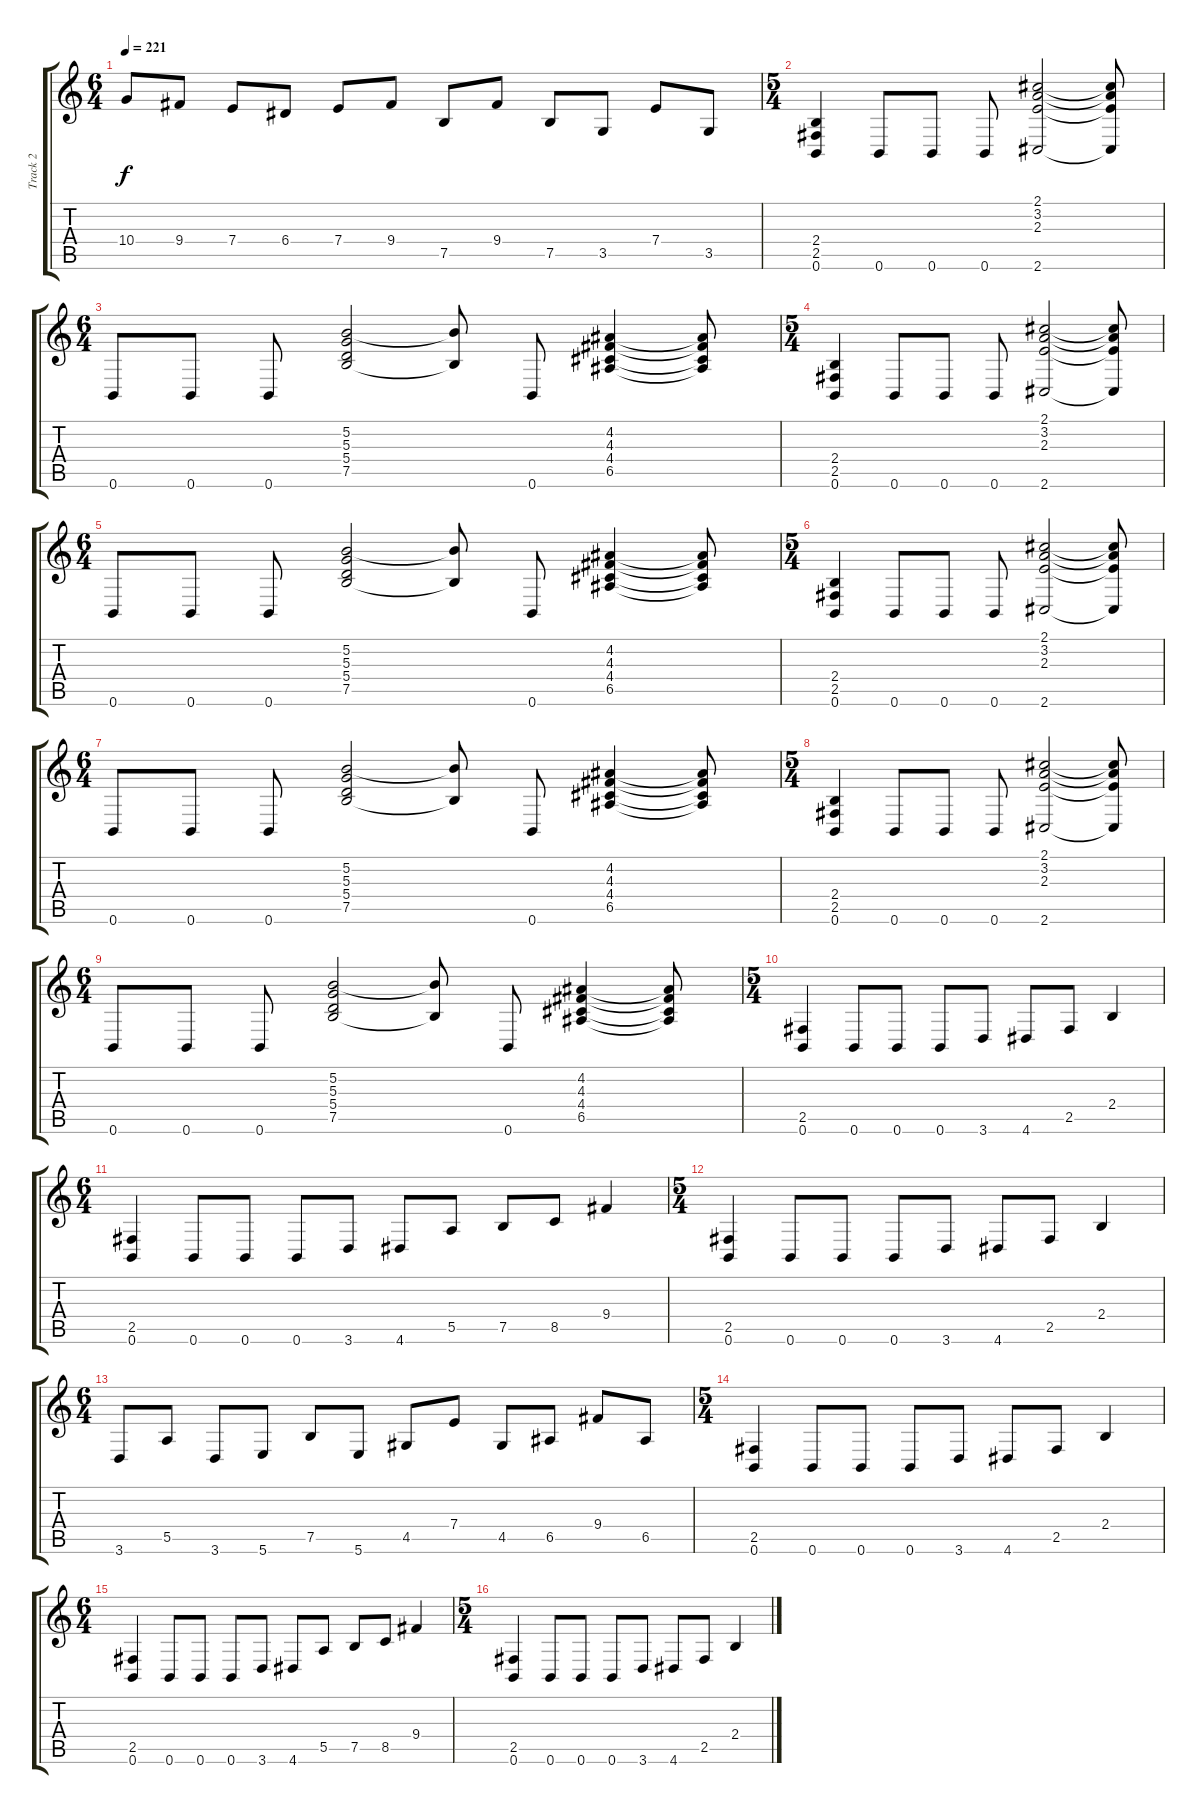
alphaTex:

\track ("Track 2" "Track 2") {instrument distortionguitar}
\staff {score tabs}
\tuning (B3 Gb3 D3 A2 E2 B1) {hide}
\ts (6 4)
\tempo 221
\clef g2
\ks c
10.4.8{dy f} 9.4.8 7.4.8 6.4.8 7.4.8 9.4.8 7.5.8 9.4.8 7.5.8 3.5.8 7.4.8 3.5.8 |
\ts (5 4)
(2.4 2.5 0.6).4 0.6.8 0.6.8 0.6.8 (2.1 3.2 2.3 2.6).2 (2.1{t} 3.2{t} 2.3{t} 2.6{t}).8 |
\ts (6 4)
0.6.8 0.6.8 0.6.8 (5.2 5.3 5.4 7.5).2 (5.2{t} 7.5{t}).8 0.6.8 (4.2 4.3 4.4 6.5).4 (4.2{t} 4.3{t} 4.4{t} 6.5{t}).8 |
\ts (5 4)
(2.4 2.5 0.6).4 0.6.8 0.6.8 0.6.8 (2.1 3.2 2.3 2.6).2 (2.1{t} 3.2{t} 2.3{t} 2.6{t}).8 |
\ts (6 4)
0.6.8 0.6.8 0.6.8 (5.2 5.3 5.4 7.5).2 (5.2{t} 7.5{t}).8 0.6.8 (4.2 4.3 4.4 6.5).4 (4.2{t} 4.3{t} 4.4{t} 6.5{t}).8 |
\ts (5 4)
(2.4 2.5 0.6).4 0.6.8 0.6.8 0.6.8 (2.1 3.2 2.3 2.6).2 (2.1{t} 3.2{t} 2.3{t} 2.6{t}).8 |
\ts (6 4)
0.6.8 0.6.8 0.6.8 (5.2 5.3 5.4 7.5).2 (5.2{t} 7.5{t}).8 0.6.8 (4.2 4.3 4.4 6.5).4 (4.2{t} 4.3{t} 4.4{t} 6.5{t}).8 |
\ts (5 4)
(2.4 2.5 0.6).4 0.6.8 0.6.8 0.6.8 (2.1 3.2 2.3 2.6).2 (2.1{t} 3.2{t} 2.3{t} 2.6{t}).8 |
\ts (6 4)
0.6.8 0.6.8 0.6.8 (5.2 5.3 5.4 7.5).2 (5.2{t} 7.5{t}).8 0.6.8 (4.2 4.3 4.4 6.5).4 (4.2{t} 4.3{t} 4.4{t} 6.5{t}).8 |
\ts (5 4)
(2.5 0.6).4 0.6.8 0.6.8 0.6.8 3.6.8 4.6.8 2.5.8 2.4.4 |
\ts (6 4)
(2.5 0.6).4 0.6.8 0.6.8 0.6.8 3.6.8 4.6.8 5.5.8 7.5.8 8.5.8 9.4.4 |
\ts (5 4)
(2.5 0.6).4 0.6.8 0.6.8 0.6.8 3.6.8 4.6.8 2.5.8 2.4.4 |
\ts (6 4)
3.6.8 5.5.8 3.6.8 5.6.8 7.5.8 5.6.8 4.5.8 7.4.8 4.5.8 6.5.8 9.4.8 6.5.8 |
\ts (5 4)
(2.5 0.6).4 0.6.8 0.6.8 0.6.8 3.6.8 4.6.8 2.5.8 2.4.4 |
\ts (6 4)
(2.5 0.6).4 0.6.8 0.6.8 0.6.8 3.6.8 4.6.8 5.5.8 7.5.8 8.5.8 9.4.4 |
\ts (5 4)
(2.5 0.6).4 0.6.8 0.6.8 0.6.8 3.6.8 4.6.8 2.5.8 2.4.4
